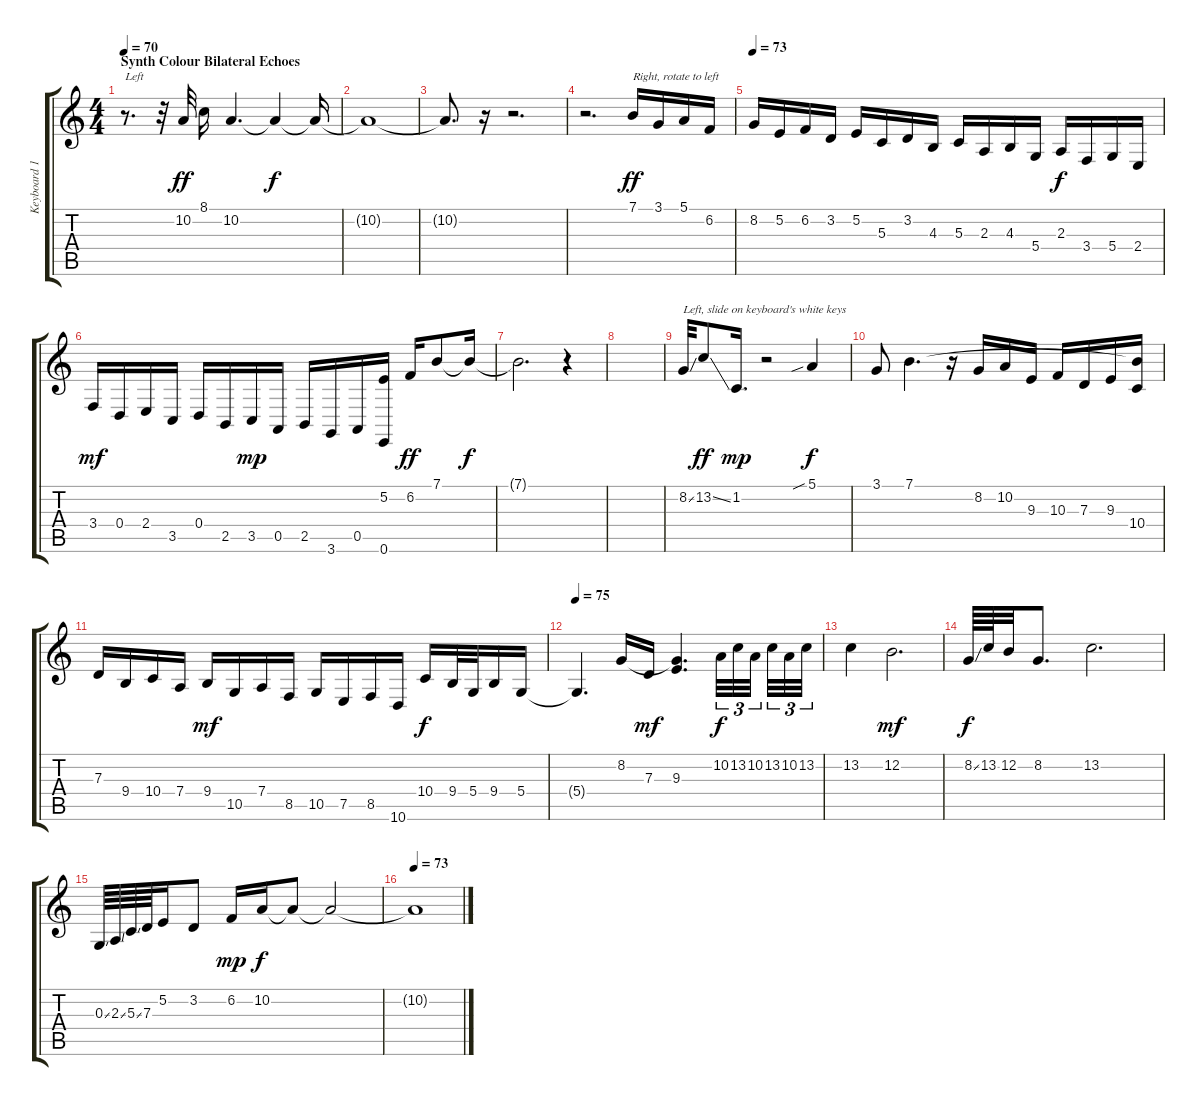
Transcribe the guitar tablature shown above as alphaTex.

\track ("Keyboard 1 LC" "Keyboard 1") {instrument lead2sawtooth}
\staff {score tabs}
\tuning (E4 B3 G3 D3 A2 E2) {hide}
\ts (4 4)
\section ("" "Synth Colour Bilateral Echoes")
\tempo 70
\tempo 71
\tempo 70
\clef g2
\ks c
r.8{d txt "Left" dy ff balance 0 instrument lead2sawtooth} r.32 10.2.32 8.1.16 10.2.4{d} 10.2{t}.4{dy f} 10.2{t}.16 |
10.2{t}.1 |
10.2{t}.8{d} r.16 r.2{d} |
r.2{d balance 16} 7.1.16{txt "Right, rotate to left" dy ff balance 0} 3.1.16 5.1.16 6.2.16 |
\tempo 73
8.2.16 5.2.16 6.2.16 3.2.16 5.2.16 5.3.16 3.2.16 4.3.16 5.3.16 2.3.16 4.3.16 5.4.16 2.3.16{dy f} 3.4.16 5.4.16 2.4.16 |
3.4.16{dy mf} 0.4.16 2.4.16 3.5.16 0.4.16 2.5.16 3.5.16{dy mp} 0.5.16 2.5.16 3.6.16 0.5.16 (5.2 0.6).16 6.2.16{dy ff} 7.1.8 7.1{t}.16{dy f} |
7.1{t}.2{d} r.4 |
|
8.2{ss}.32{txt "Left, slide on keyboard's white keys" balance 0} 13.2{ss}.8{dy ff} 1.2.16{d dy mp} r.2 5.1{sib}.4{dy f} |
3.1.8 7.1.4{d} r.16 8.2.16 10.2.16 9.3.16 10.3.16 7.3.16 9.3.16 (7.1{t} 10.4).16 |
7.3.16 9.4.16 10.4.16 7.4.16 9.4.16{dy mf} 10.5.16 7.4.16 8.5.16 10.5.16 7.5.16 8.5.16 10.6.16 10.4.16{dy f} 9.4.32 5.4.32 9.4.16 5.4.16 |
\tempo 75
5.4{t}.4{d} 8.2.16 7.3.16{dy mf} (8.2{t} 9.3).4{d} 10.2.32{tu (3 2) dy f} 13.2.32{tu (3 2)} 10.2.32{tu (3 2)} 13.2.32{tu (3 2)} 10.2.32{tu (3 2)} 13.2.32{tu (3 2)} |
13.2.4 12.2.2{d dy mf} |
8.2{ss}.64{dy f} 13.2.64 12.2.32 8.2.8{d} 13.2.2{d} |
0.3{ss}.64 2.3{ss}.64 5.3{ss}.64 7.3.64 5.2.16 3.2.8 6.2.16{dy mp} 10.2.16{dy f} 10.2{t}.8 10.2{t}.2 |
\tempo 73
10.2{t}.1
